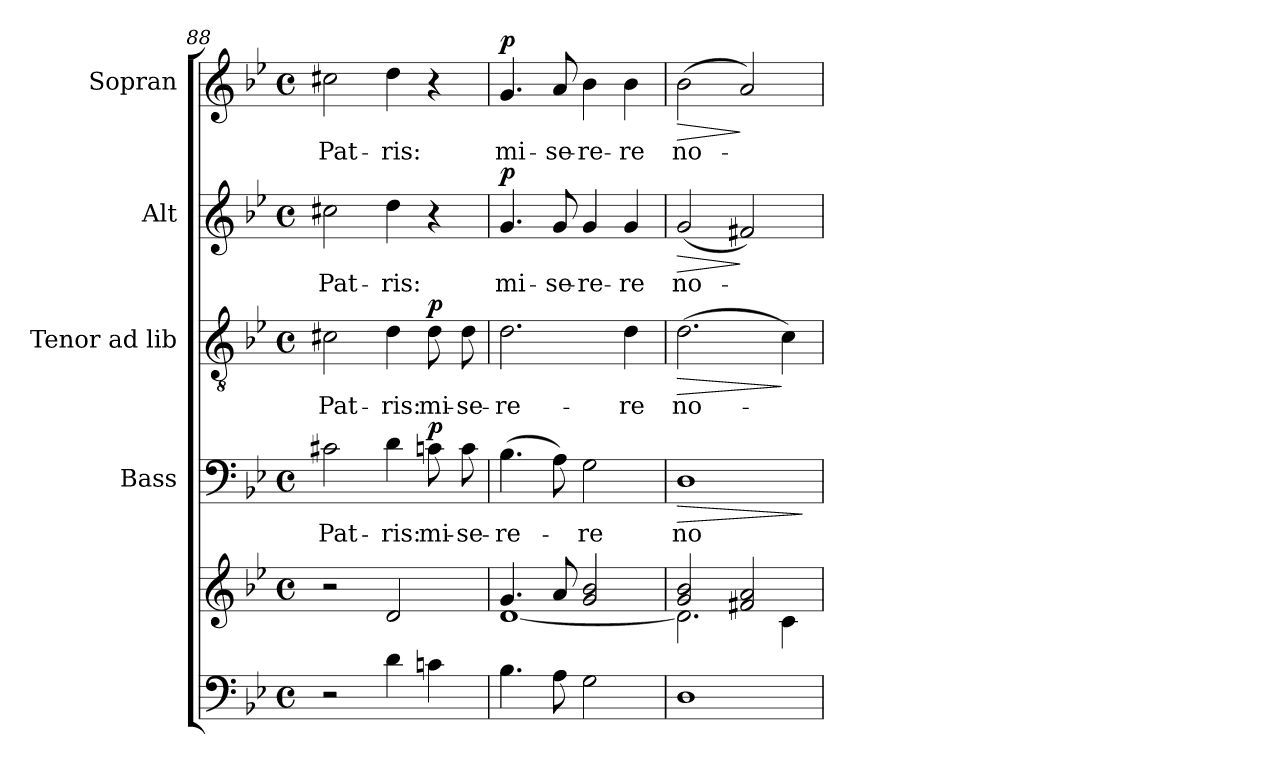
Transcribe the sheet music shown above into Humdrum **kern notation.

**kern	**kern	**kern	**text	**dynam	**kern	**text	**dynam	**kern	**text	**dynam	**kern	**text	**dynam
*part5	*part5	*part4	*part4	*part4	*part3	*part3	*part3	*part2	*part2	*part2	*part1	*part1	*part1
*staff6	*staff5	*staff4	*staff4	*staff4	*staff3	*staff3	*staff3	*staff2	*staff2	*staff2	*staff1	*staff1	*staff1
*	*	*I"Bass	*	*	*I"Tenor ad lib	*	*	*I"Alt	*	*	*I"Sopran	*	*
*	*	*I'B	*	*	*I'T	*	*	*I'A	*	*	*I'S	*	*
*clefF4	*clefG2	*clefF4	*	*	*clefGv2	*	*	*clefG2	*	*	*clefG2	*	*
*k[b-e-]	*k[b-e-]	*k[b-e-]	*	*	*k[b-e-]	*	*	*k[b-e-]	*	*	*k[b-e-]	*	*
*B-:	*B-:	*B-:	*	*	*B-:	*	*	*B-:	*	*	*B-:	*	*
*M4/4	*M4/4	*M4/4	*	*	*M4/4	*	*	*M4/4	*	*	*M4/4	*	*
*met(c)	*met(c)	*met(c)	*	*	*met(c)	*	*	*met(c)	*	*	*met(c)	*	*
=88	=88	=88	=88	=88	=88	=88	=88	=88	=88	=88	=88	=88	=88
!	!	!	!LO:LY:b	!	!	!LO:LY:b	!	!	!LO:LY:b	!	!	!LO:LY:b	!
2r	2r	2c#X\	Pat-	.	2c#X\	Pat-	.	2cc#X\	Pat-	.	2cc#X\	Pat-	.
!	!	!	!LO:LY:b	!	!	!LO:LY:b	!	!	!LO:LY:b	!	!	!LO:LY:b	!
4d\	2d/	4d\	-ris:	.	4d\	-ris:	.	4dd\	-ris:	.	4dd\	-ris:	.
!	!	!	!LO:LY:b	!LO:DY:a	!	!LO:LY:b	!LO:DY:a	!	!	!	!	!	!
4cn\	.	8cn\	mi-	p	8d\	mi-	p	4r	.	.	4r	.	.
!	!	!	!LO:LY:b	!	!	!LO:LY:b	!	!	!	!	!	!	!
.	.	8c\	-se-	.	8d\	-se-	.	.	.	.	.	.	.
=89	=89	=89	=89	=89	=89	=89	=89	=89	=89	=89	=89	=89	=89
*	*^	*	*	*	*	*	*	*	*	*	*	*	*
!	!	!	!	!LO:LY:b	!	!	!LO:LY:b	!	!	!LO:LY:b	!LO:DY:a	!	!LO:LY:b	!LO:DY:a
4.B-\	4.g/	[<1d	(>4.B-\	-re-	.	2.d\	-re-	.	4.g/	mi-	p	4.g/	mi-	p
!	!	!	!	!	!	!	!	!	!	!LO:LY:b	!	!	!LO:LY:b	!
8A\	8a/	.	8A\)	.	.	.	.	.	8g/	-se-	.	8a/	-se-	.
!	!	!	!	!LO:LY:b	!	!	!	!	!	!LO:LY:b	!	!	!LO:LY:b	!
2G\	2g/ 2b-/	.	2G\	-re	.	.	.	.	4g/	-re-	.	4b-\	-re-	.
!	!	!	!	!	!	!	!LO:LY:b	!	!	!LO:LY:b	!	!	!LO:LY:b	!
.	.	.	.	.	.	4d\	-re	.	4g/	-re	.	4b-\	-re	.
=90	=90	=90	=90	=90	=90	=90	=90	=90	=90	=90	=90	=90	=90	=90
!	!	!	!	!LO:LY:b	!LO:HP:b	!	!LO:LY:b	!LO:HP:b	!	!LO:LY:b	!LO:HP:b	!	!LO:LY:b	!LO:HP:b
1D	2g/ 2b-/	2.d\]	1D	no-	>	(>2.d\	no-	>	(<2g/	no-	>	(>2b-\	no-	>
.	2f#X/ 2a/	.	.	.	.	.	.	.	2f#X/)	.	]	2a/)	.	]
.	.	4c\	.	.	.	4c\)	.	]	.	.	.	.	.	.
*	*v	*v	*	*	*	*	*	*	*	*	*	*	*	*
.	.	.	.	]	.	.	.	.	.	.	.	.	.
=	=	=	=	=	=	=	=	=	=	=	=	=	=
*-	*-	*-	*-	*-	*-	*-	*-	*-	*-	*-	*-	*-	*-
